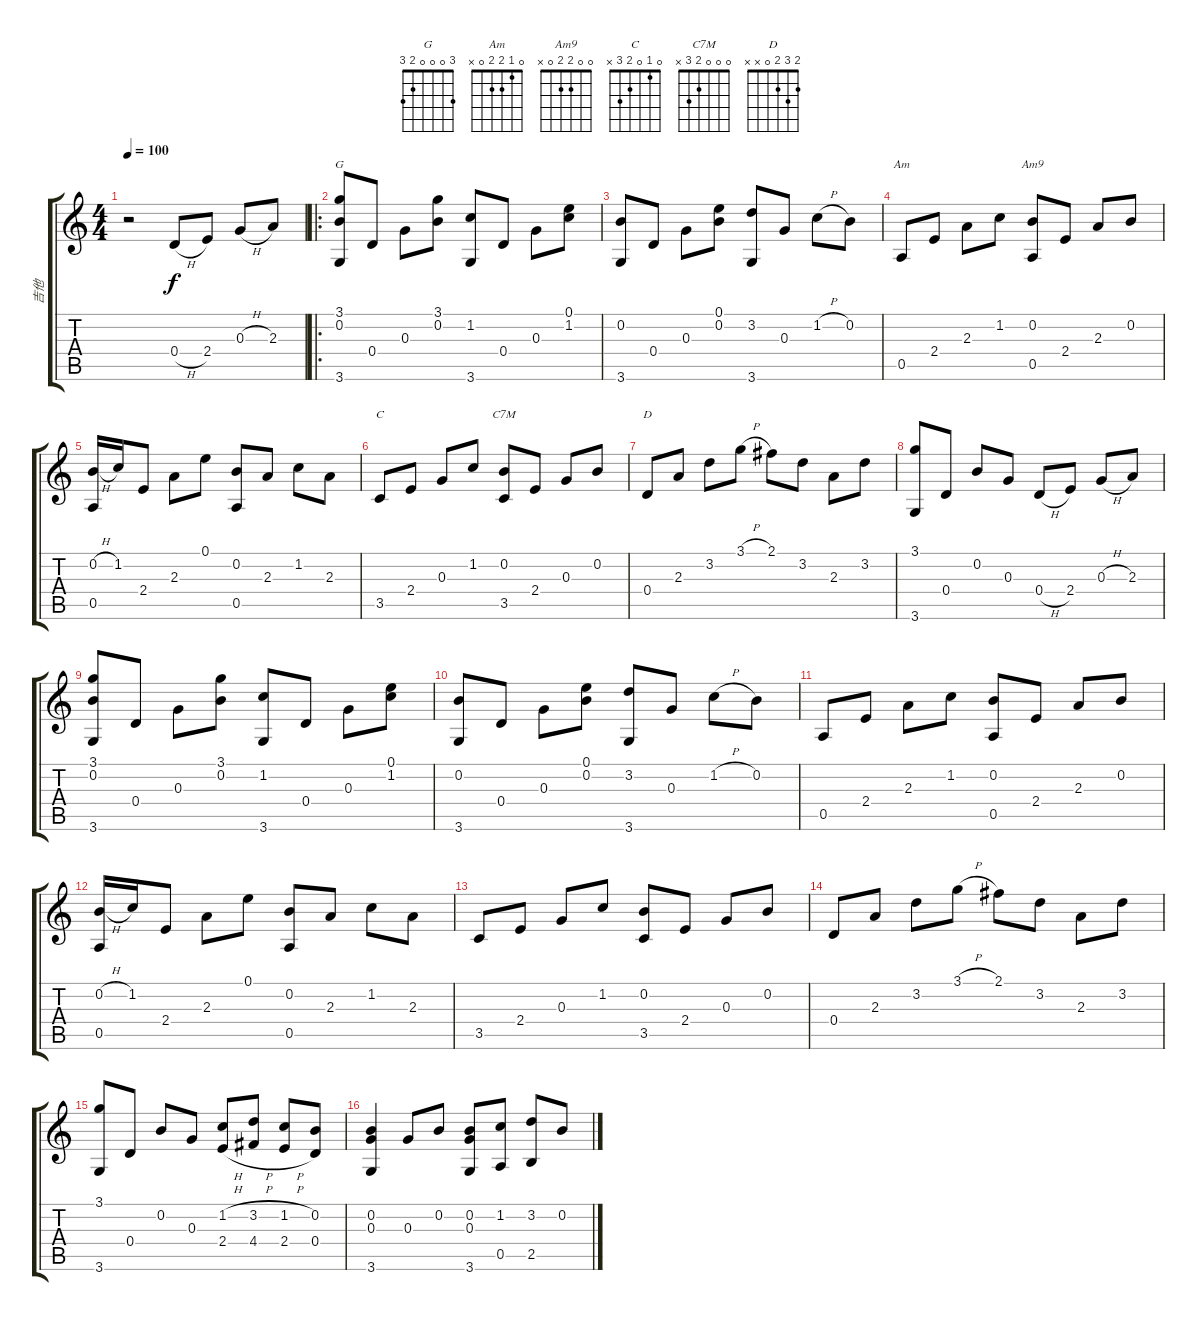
\track ("吉他" "吉他") {instrument acousticguitarnylon}
\staff {score tabs}
\tuning (E4 B3 G3 D3 A2 E2) {hide}
\chord ("G" 3 0 0 0 2 3)
\chord ("Am" 0 1 2 2 0 x)
\chord ("Am9" 0 0 2 2 0 x)
\chord ("C" 0 1 0 2 3 x)
\chord ("C7M" 0 0 0 2 3 x)
\chord ("D" 2 3 2 0 x x)
\ts (4 4)
\tempo 100
\clef g2
\ks c
r.2{dy f instrument acousticguitarnylon} 0.4{h}.8 2.4.8 0.3{h}.8 2.3.8 |
\ro
(3.1 0.2 3.6).8{ch "G"} 0.4.8 0.3.8 (3.1 0.2).8 (1.2 3.6).8 0.4.8 0.3.8 (0.1 1.2).8 |
(0.2 3.6).8 0.4.8 0.3.8 (0.1 0.2).8 (3.2 3.6).8 0.3.8 1.2{h}.8 0.2.8 |
0.5.8{ch "Am"} 2.4.8 2.3.8 1.2.8 (0.2 0.5).8{ch "Am9"} 2.4.8 2.3.8 0.2.8 |
(0.2{h} 0.5).16 1.2.16 2.4.8 2.3.8 0.1.8 (0.2 0.5).8 2.3.8 1.2.8 2.3.8 |
3.5.8{ch "C"} 2.4.8 0.3.8 1.2.8 (0.2 3.5).8{ch "C7M"} 2.4.8 0.3.8 0.2.8 |
0.4.8{ch "D"} 2.3.8 3.2.8 3.1{h}.8 2.1.8 3.2.8 2.3.8 3.2.8 |
(3.1 3.6).8 0.4.8 0.2.8 0.3.8 0.4{h}.8 2.4.8 0.3{h}.8 2.3.8 |
(3.1 0.2 3.6).8 0.4.8 0.3.8 (3.1 0.2).8 (1.2 3.6).8 0.4.8 0.3.8 (0.1 1.2).8 |
(0.2 3.6).8 0.4.8 0.3.8 (0.1 0.2).8 (3.2 3.6).8 0.3.8 1.2{h}.8 0.2.8 |
0.5.8 2.4.8 2.3.8 1.2.8 (0.2 0.5).8 2.4.8 2.3.8 0.2.8 |
(0.2{h} 0.5).16 1.2.16 2.4.8 2.3.8 0.1.8 (0.2 0.5).8 2.3.8 1.2.8 2.3.8 |
3.5.8 2.4.8 0.3.8 1.2.8 (0.2 3.5).8 2.4.8 0.3.8 0.2.8 |
0.4.8 2.3.8 3.2.8 3.1{h}.8 2.1.8 3.2.8 2.3.8 3.2.8 |
(3.1 3.6).8 0.4.8 0.2.8 0.3.8 (1.2{h} 2.4{h}).8 (3.2{h} 4.4{h}).8 (1.2{h} 2.4{h}).8 (0.2 0.4).8 |
(0.2 0.3 3.6).4 0.3.8 0.2.8 (0.2 0.3 3.6).8 (1.2 0.5).8 (3.2 2.5).8 0.2.8
